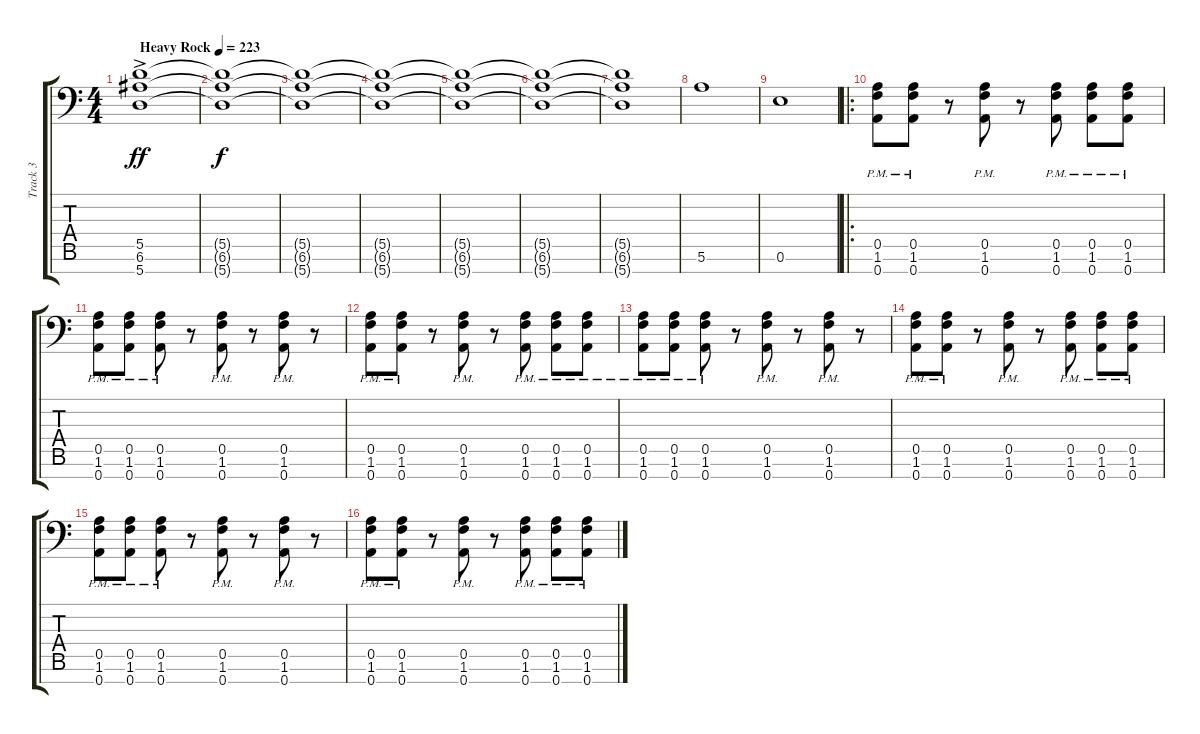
\track ("Track 3" "Track 3") {instrument distortionguitar}
\staff {score tabs}
\tuning (E4 B3 Gb3 D3 A2 E2 A1) {hide}
\ts (4 4)
\tempo (223 "Heavy Rock")
\clef f4
\ks c
(5.5{ac} 6.6{ac} 5.7{ac}).1{dy ff instrument distortionguitar} |
(5.5{t} 6.6{t} 5.7{t}).1{dy f} |
(5.5{t} 6.6{t} 5.7{t}).1 |
(5.5{t} 6.6{t} 5.7{t}).1 |
(5.5{t} 6.6{t} 5.7{t}).1 |
(5.5{t} 6.6{t} 5.7{t}).1 |
(5.5{t} 6.6{t} 5.7{t}).1 |
5.6.1 |
0.6.1 |
\ro
(0.5{pm} 1.6{pm} 0.7{pm}).8 (0.5{pm} 1.6{pm} 0.7{pm}).8 r.8 (0.5{pm} 1.6{pm} 0.7{pm}).8 r.8 (0.5 1.6{pm} 0.7{pm}).8 (0.5{pm} 1.6{pm} 0.7{pm}).8 (0.5{pm} 1.6{pm} 0.7{pm}).8 |
(0.5{pm} 1.6{pm} 0.7{pm}).8 (0.5{pm} 1.6{pm} 0.7{pm}).8 (0.5 1.6{pm} 0.7{pm}).8 r.8 (0.5{pm} 1.6{pm} 0.7{pm}).8 r.8 (0.5{pm} 1.6{pm} 0.7{pm}).8 r.8 |
(0.5{pm} 1.6{pm} 0.7{pm}).8 (0.5{pm} 1.6{pm} 0.7{pm}).8 r.8 (0.5{pm} 1.6{pm} 0.7{pm}).8 r.8 (0.5 1.6{pm} 0.7{pm}).8 (0.5{pm} 1.6{pm} 0.7{pm}).8 (0.5{pm} 1.6{pm} 0.7{pm}).8 |
(0.5{pm} 1.6{pm} 0.7{pm}).8 (0.5{pm} 1.6{pm} 0.7{pm}).8 (0.5 1.6{pm} 0.7{pm}).8 r.8 (0.5{pm} 1.6{pm} 0.7{pm}).8 r.8 (0.5{pm} 1.6{pm} 0.7{pm}).8 r.8 |
(0.5{pm} 1.6{pm} 0.7{pm}).8 (0.5{pm} 1.6{pm} 0.7{pm}).8 r.8 (0.5{pm} 1.6{pm} 0.7{pm}).8 r.8 (0.5 1.6{pm} 0.7{pm}).8 (0.5{pm} 1.6{pm} 0.7{pm}).8 (0.5{pm} 1.6{pm} 0.7{pm}).8 |
(0.5{pm} 1.6{pm} 0.7{pm}).8 (0.5{pm} 1.6{pm} 0.7{pm}).8 (0.5 1.6{pm} 0.7{pm}).8 r.8 (0.5{pm} 1.6{pm} 0.7{pm}).8 r.8 (0.5{pm} 1.6{pm} 0.7{pm}).8 r.8 |
(0.5{pm} 1.6{pm} 0.7{pm}).8 (0.5{pm} 1.6{pm} 0.7{pm}).8 r.8 (0.5{pm} 1.6{pm} 0.7{pm}).8 r.8 (0.5 1.6{pm} 0.7{pm}).8 (0.5{pm} 1.6{pm} 0.7{pm}).8 (0.5{pm} 1.6{pm} 0.7{pm}).8
